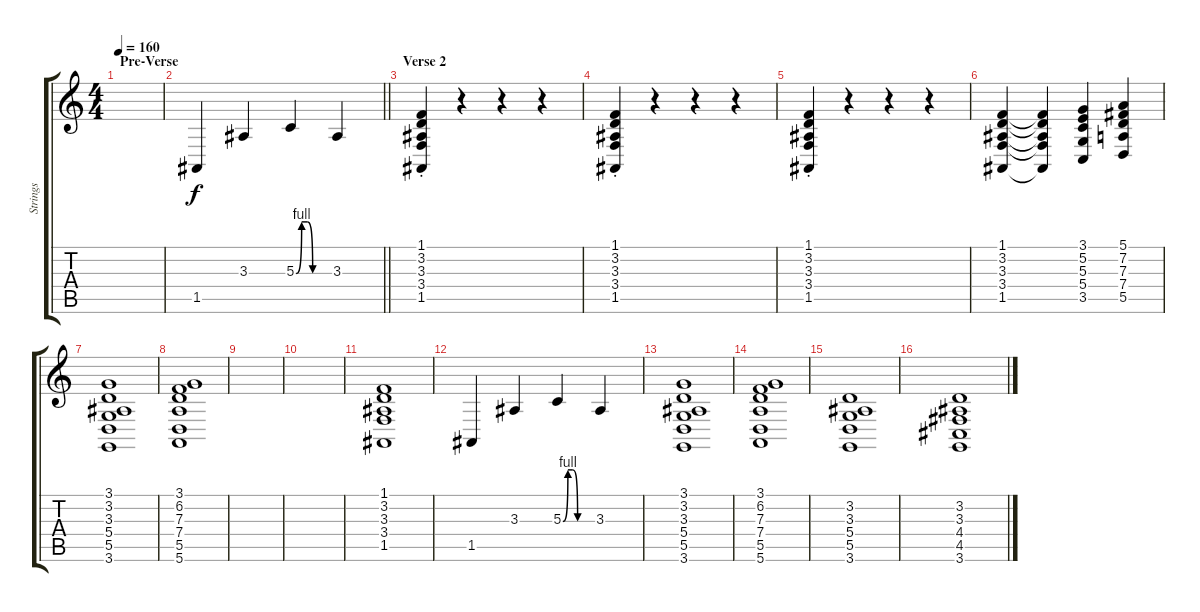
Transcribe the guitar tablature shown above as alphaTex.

\track ("Strings" "Strings") {instrument stringensemble1}
\staff {score tabs}
\tuning (E4 B3 G3 D3 A2 E2) {hide}
\ts (4 4)
\section ("" "Pre-Verse")
\tempo 160
\clef g2
\ks c
|
\barLineRight lightlight
1.5.4{volume 16} 3.3.4 5.3{be (custom 0 0 10 4 20 4 30 0 60 0)}.4 3.3.4 |
\section ("" "Verse 2")
(1.1 3.2 3.3 3.4 1.5{st}).4{instrument pizzicatostrings} r.4 r.4 r.4 |
(1.1 3.2 3.3 3.4 1.5{st}).4 r.4 r.4 r.4 |
(1.1 3.2 3.3 3.4 1.5{st}).4 r.4 r.4 r.4 |
(1.1 3.2 3.3 3.4 1.5).4{instrument stringensemble1} (1.1{t} 3.2{t} 3.3{t} 3.4{t} 1.5{t}).4 (3.1 5.2 5.3 5.4 3.5).4 (5.1 7.2 7.3 7.4 5.5).4 |
(3.1 3.2 3.3 5.4 5.5 3.6).1 |
(3.1 6.2 7.3 7.4 5.5 5.6).1 |
|
|
(1.1 3.2 3.3 3.4 1.5).1{volume 16 instrument tubularbells} |
1.5.4{volume 16 instrument stringensemble1} 3.3.4 5.3{be (custom 0 0 10 4 20 4 30 0 60 0)}.4 3.3.4 |
(3.1 3.2 3.3 5.4 5.5 3.6).1 |
(3.1 6.2 7.3 7.4 5.5 5.6).1 |
(3.2 3.3 5.4 5.5 3.6).1{volume 14} |
(3.2 3.3 4.4 4.5 3.6).1
